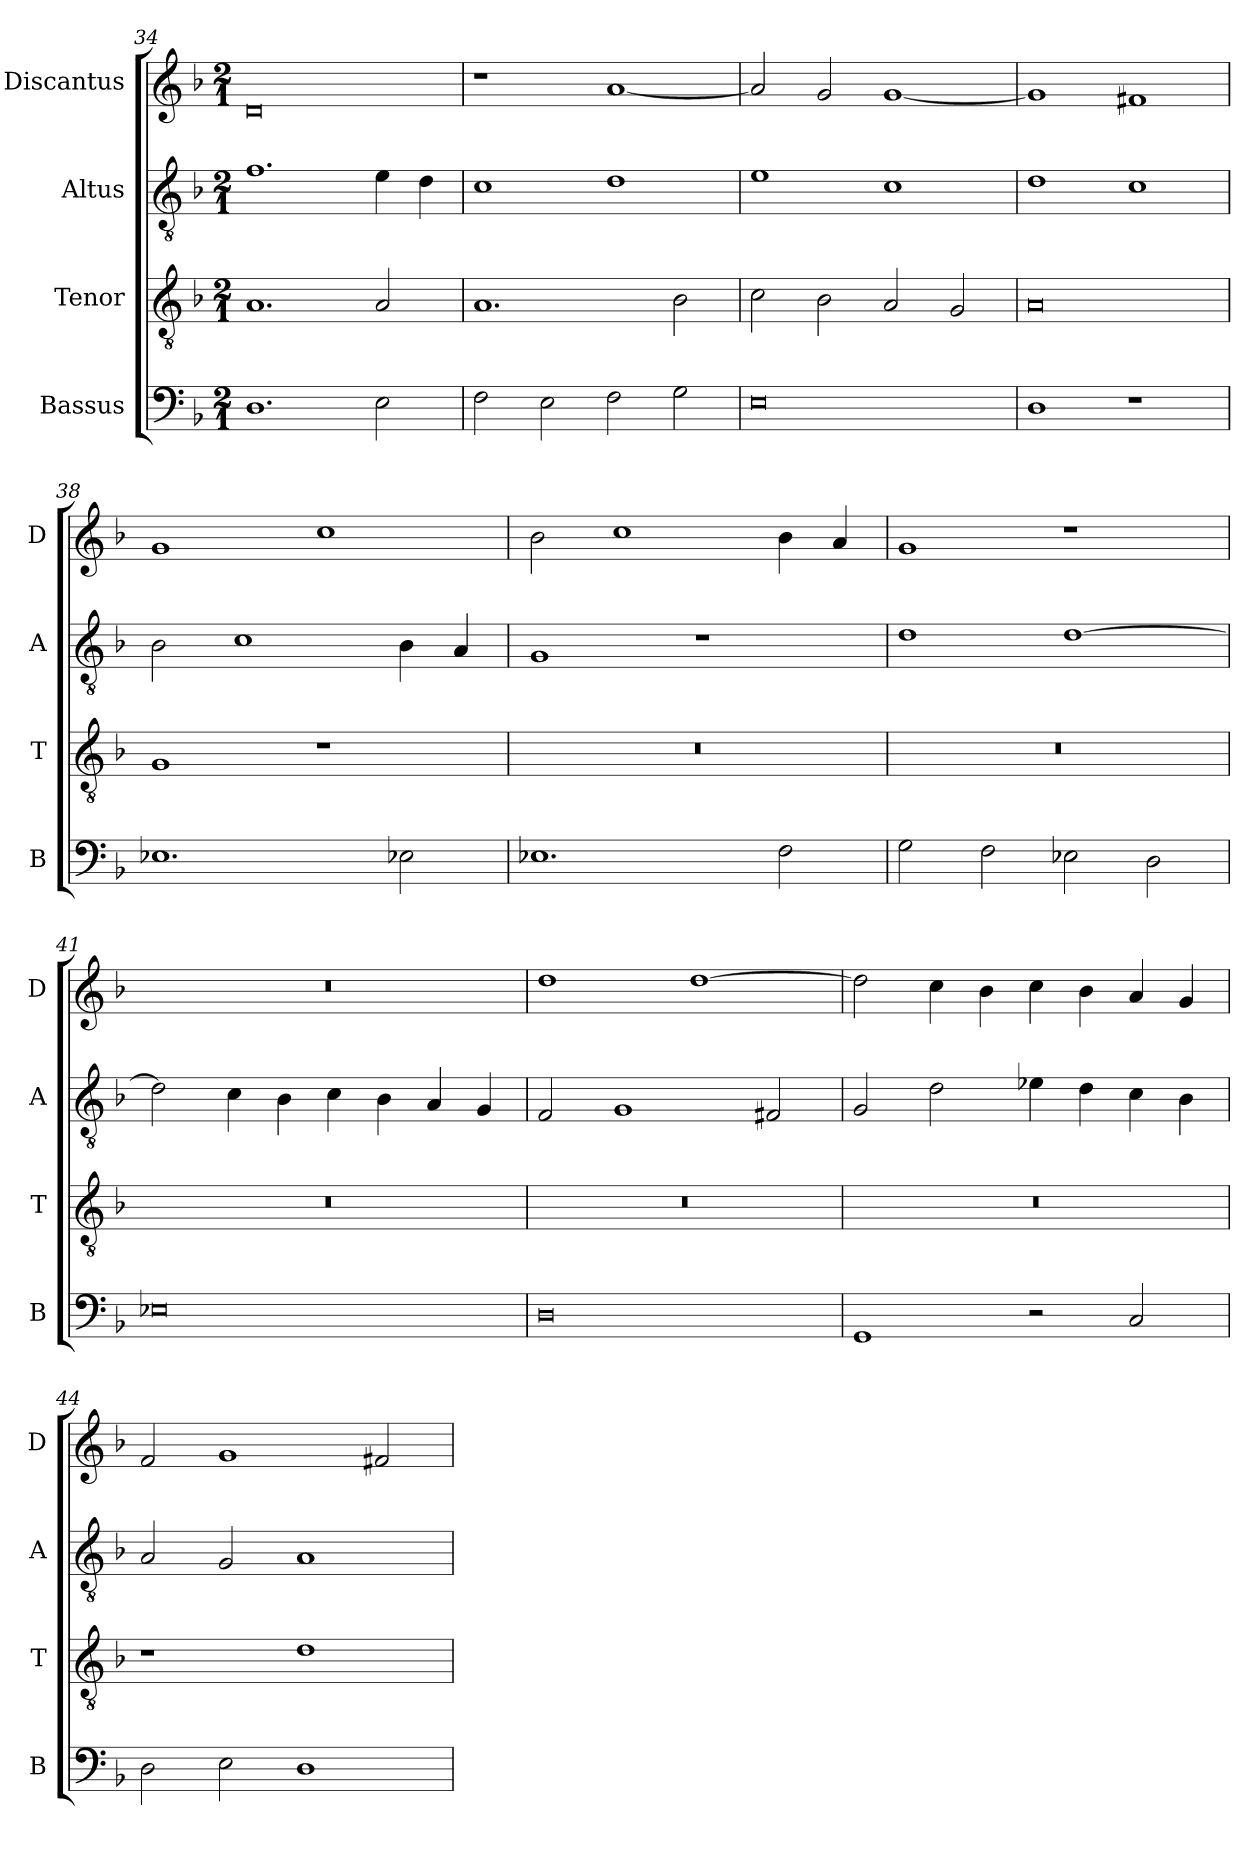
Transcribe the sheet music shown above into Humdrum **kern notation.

**kern	**kern	**kern	**kern
*part4	*part3	*part2	*part1
*staff4	*staff3	*staff2	*staff1
*I"Bassus	*I"Tenor	*I"Altus	*I"Discantus
*I'B	*I'T	*I'A	*I'D
*clefF4	*clefGv2	*clefGv2	*clefG2
*k[b-]	*k[b-]	*k[b-]	*k[b-]
*M2/1	*M2/1	*M2/1	*M2/1
=34	=34	=34	=34
1.D	1.A	1.f	0d
2E	2A	4e	.
.	.	4d	.
=35	=35	=35	=35
2F	1.A	1c	1r
2E	.	.	.
2F	.	1d	[1a
2G	2B-	.	.
=36	=36	=36	=36
0E	2c	1e	2a]
.	2B-	.	2g
.	2A	1c	[1g
.	2G	.	.
=37	=37	=37	=37
1D	0A	1d	1g]
1r	.	1c	1f#X
=38	=38	=38	=38
1.E-X	1G	2B-	1g
.	.	1c	.
.	1r	.	1cc
2E-X	.	4B-	.
.	.	4A	.
=39	=39	=39	=39
1.E-X	0r	1G	2b-
.	.	.	1cc
.	.	1r	.
2F	.	.	4b-
.	.	.	4a
=40	=40	=40	=40
2G	0r	1d	1g
2F	.	.	.
2E-X	.	[1d	1r
2D	.	.	.
=41	=41	=41	=41
0E-X	0r	2d]	0r
.	.	4c	.
.	.	4B-	.
.	.	4c	.
.	.	4B-	.
.	.	4A	.
.	.	4G	.
=42	=42	=42	=42
0D	0r	2F	1dd
.	.	1G	.
.	.	.	[1dd
.	.	2F#X	.
=43	=43	=43	=43
1GG	0r	2G	2dd]
.	.	2d	4cc
.	.	.	4b-
2r	.	4e-X	4cc
.	.	4d	4b-
2C	.	4c	4a
.	.	4B-	4g
=44	=44	=44	=44
2D	1r	2A	2f
2E	.	2G	1g
1D	1d	1A	.
.	.	.	2f#X
=	=	=	=
*-	*-	*-	*-
